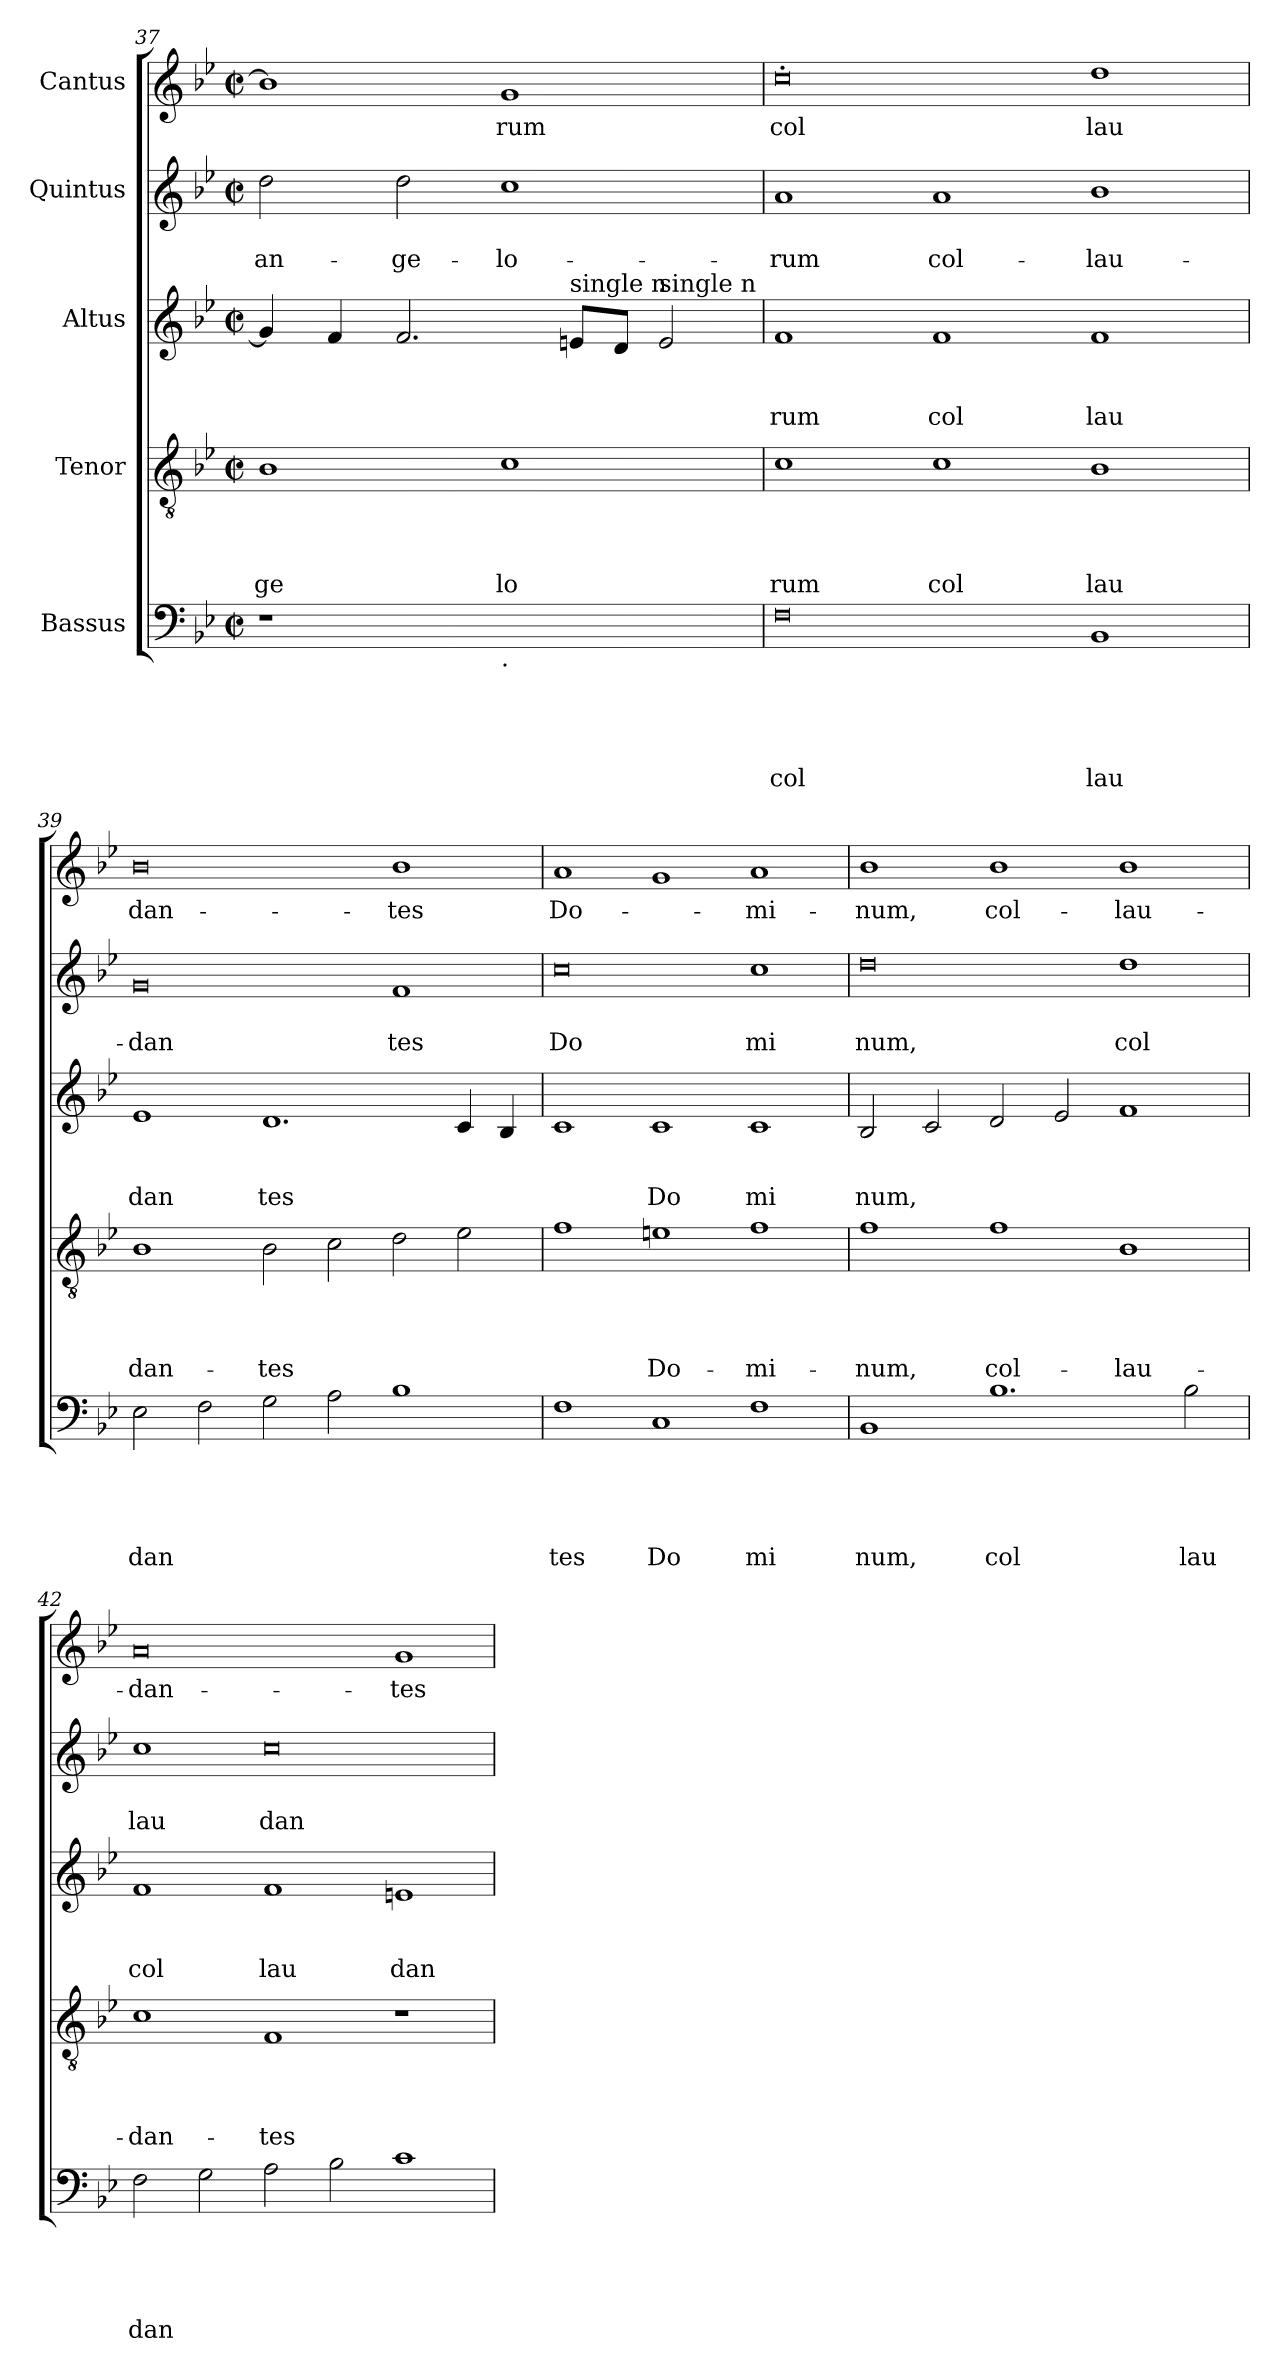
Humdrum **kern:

**kern	**text	**text	**text	**text	**text	**kern	**text	**text	**text	**text	**kern	**text	**text	**text	**kern	**text	**text	**kern	**text
*part5	*part5	*part5	*part5	*part5	*part5	*part4	*part4	*part4	*part4	*part4	*part3	*part3	*part3	*part3	*part2	*part2	*part2	*part1	*part1
*staff5	*staff5	*staff5	*staff5	*staff5	*staff5	*staff4	*staff4	*staff4	*staff4	*staff4	*staff3	*staff3	*staff3	*staff3	*staff2	*staff2	*staff2	*staff1	*staff1
*I"Bassus	*	*	*	*	*	*I"Tenor	*	*	*	*	*I"Altus	*	*	*	*I"Quintus	*	*	*I"Cantus	*
*clefF4	*	*	*	*	*	*clefGv2	*	*	*	*	*clefG2	*	*	*	*clefG2	*	*	*clefG2	*
*k[b-e-]	*	*	*	*	*	*k[b-e-]	*	*	*	*	*k[b-e-]	*	*	*	*k[b-e-]	*	*	*k[b-e-]	*
*B-:	*	*	*	*	*	*B-:	*	*	*	*	*B-:	*	*	*	*B-:	*	*	*B-:	*
*M2/2	*	*	*	*	*	*M2/2	*	*	*	*	*M2/2	*	*	*	*M2/2	*	*	*M2/2	*
*met(c|)	*	*	*	*	*	*met(c|)	*	*	*	*	*met(c|)	*	*	*	*met(c|)	*	*	*met(c|)	*
=37	=37	=37	=37	=37	=37	=37	=37	=37	=37	=37	=37	=37	=37	=37	=37	=37	=37	=37	=37
!	!	!	!	!	!	!	!	!	!	!LO:LY:b	!	!	!	!	!	!	!LO:LY:b	!	!
1r	.	.	.	.	.	1B-	.	.	.	ge	4g/]	.	.	.	2dd\	.	an-	1b-]	.
.	.	.	.	.	.	.	.	.	.	.	4f/	.	.	.	.	.	.	.	.
!	!	!	!	!	!	!	!	!	!	!	!	!	!	!	!	!	!LO:LY:b	!	!
.	.	.	.	.	.	.	.	.	.	.	2.f/	.	.	.	2dd\	.	-ge-	.	.
!LO:TX:b:t=.	!	!	!	!	!	!	!	!	!	!	!	!	!	!	!	!	!	!	!
!	!	!	!	!	!	!	!	!	!	!LO:LY:b	!	!	!	!	!	!	!LO:LY:b	!	!LO:LY:b
1ryy	.	.	.	.	.	1c	.	.	.	lo	.	.	.	.	1cc	.	-lo-	1g	rum
!	!	!	!	!	!	!	!	!	!	!	!LO:TX:a:t=single n	!	!	!	!	!	!	!	!
.	.	.	.	.	.	.	.	.	.	.	8e/L	.	.	.	.	.	.	.	.
.	.	.	.	.	.	.	.	.	.	.	8d/J	.	.	.	.	.	.	.	.
!	!	!	!	!	!	!	!	!	!	!	!LO:TX:a:t=single n	!	!	!	!	!	!	!	!
.	.	.	.	.	.	.	.	.	.	.	2e/	.	.	.	.	.	.	.	.
=38	=38	=38	=38	=38	=38	=38	=38	=38	=38	=38	=38	=38	=38	=38	=38	=38	=38	=38	=38
!	!	!	!	!	!LO:LY:b	!	!	!	!	!LO:LY:b	!	!	!	!LO:LY:b	!	!	!LO:LY:b	!	!LO:LY:b
0F	.	.	.	.	col	1c	.	.	.	rum	1f	.	.	rum	1a	.	-rum	0cc'>	col
!	!	!	!	!	!	!	!	!	!	!LO:LY:b	!	!	!	!LO:LY:b	!	!	!LO:LY:b	!	!
.	.	.	.	.	.	1c	.	.	.	col	1f	.	.	col	1a	.	col-	.	.
!	!	!	!	!	!LO:LY:b	!	!	!	!	!LO:LY:b	!	!	!	!LO:LY:b	!	!	!LO:LY:b	!	!LO:LY:b
1BB-	.	.	.	.	lau	1B-	.	.	.	lau	1f	.	.	lau	1b-	.	-lau-	1dd	lau
!!LO:LB:g=z
=39	=39	=39	=39	=39	=39	=39	=39	=39	=39	=39	=39	=39	=39	=39	=39	=39	=39	=39	=39
!	!	!	!	!	!LO:LY:b	!	!	!	!	!LO:LY:b	!	!	!	!LO:LY:b	!	!	!LO:LY:b	!	!LO:LY:b
2E-\	.	.	.	.	dan	1B-	.	.	.	dan-	1e-	.	.	dan	0g	.	-dan	0b-	dan-
2F\	.	.	.	.	.	.	.	.	.	.	.	.	.	.	.	.	.	.	.
!	!	!	!	!	!	!	!	!	!	!LO:LY:b	!	!	!	!LO:LY:b	!	!	!	!	!
2G\	.	.	.	.	.	2B-\	.	.	.	-tes	1.d	.	.	tes	.	.	.	.	.
2A\	.	.	.	.	.	2c\	.	.	.	.	.	.	.	.	.	.	.	.	.
!	!	!	!	!	!	!	!	!	!	!	!	!	!	!	!	!	!LO:LY:b	!	!LO:LY:b
1B-	.	.	.	.	.	2d\	.	.	.	.	.	.	.	.	1f	.	tes	1b-	-tes
.	.	.	.	.	.	2e-\	.	.	.	.	4c/	.	.	.	.	.	.	.	.
.	.	.	.	.	.	.	.	.	.	.	4B-/	.	.	.	.	.	.	.	.
=40	=40	=40	=40	=40	=40	=40	=40	=40	=40	=40	=40	=40	=40	=40	=40	=40	=40	=40	=40
!	!	!	!	!	!LO:LY:b	!	!	!	!	!	!	!	!	!	!	!	!LO:LY:b	!	!LO:LY:b
1F	.	.	.	.	tes	1f	.	.	.	.	1c	.	.	.	0cc	.	Do	1a	Do-
!	!	!	!	!	!LO:LY:b	!	!	!	!	!LO:LY:b	!	!	!	!LO:LY:b	!	!	!	!	!
1C	.	.	.	.	Do	1en	.	.	.	Do-	1c	.	.	Do	.	.	.	1g	.
!	!	!	!	!	!LO:LY:b	!	!	!	!	!LO:LY:b	!	!	!	!LO:LY:b	!	!	!LO:LY:b	!	!LO:LY:b
1F	.	.	.	.	mi	1f	.	.	.	-mi-	1c	.	.	mi	1cc	.	mi	1a	-mi-
=41	=41	=41	=41	=41	=41	=41	=41	=41	=41	=41	=41	=41	=41	=41	=41	=41	=41	=41	=41
!	!	!	!	!	!LO:LY:b	!	!	!	!	!LO:LY:b	!	!	!	!LO:LY:b	!	!	!LO:LY:b	!	!LO:LY:b
1BB-	.	.	.	.	num,	1f	.	.	.	-num,	2B-/	.	.	num,	0dd	.	num,	1b-	-num,
.	.	.	.	.	.	.	.	.	.	.	2c/	.	.	.	.	.	.	.	.
!	!	!	!	!	!LO:LY:b	!	!	!	!	!LO:LY:b	!	!	!	!	!	!	!	!	!LO:LY:b
1.B-	.	.	.	.	col	1f	.	.	.	col-	2d/	.	.	.	.	.	.	1b-	col-
.	.	.	.	.	.	.	.	.	.	.	2e-/	.	.	.	.	.	.	.	.
!	!	!	!	!	!	!	!	!	!	!LO:LY:b	!	!	!	!	!	!	!LO:LY:b	!	!LO:LY:b
.	.	.	.	.	.	1B-	.	.	.	-lau-	1f	.	.	.	1dd	.	col	1b-	-lau-
!	!	!	!	!	!LO:LY:b	!	!	!	!	!	!	!	!	!	!	!	!	!	!
2B-\	.	.	.	.	lau	.	.	.	.	.	.	.	.	.	.	.	.	.	.
=42	=42	=42	=42	=42	=42	=42	=42	=42	=42	=42	=42	=42	=42	=42	=42	=42	=42	=42	=42
!	!	!	!	!	!LO:LY:b	!	!	!	!	!LO:LY:b	!	!	!	!LO:LY:b	!	!	!LO:LY:b	!	!LO:LY:b
2F\	.	.	.	.	dan	1c	.	.	.	-dan-	1f	.	.	col	1cc	.	lau	0a	-dan-
2G\	.	.	.	.	.	.	.	.	.	.	.	.	.	.	.	.	.	.	.
!	!	!	!	!	!	!	!	!	!	!LO:LY:b	!	!	!	!LO:LY:b	!	!	!LO:LY:b	!	!
2A\	.	.	.	.	.	1F	.	.	.	-tes	1f	.	.	lau	0cc	.	dan	.	.
2B-\	.	.	.	.	.	.	.	.	.	.	.	.	.	.	.	.	.	.	.
!	!	!	!	!	!	!	!	!	!	!	!	!	!	!LO:LY:b	!	!	!	!	!LO:LY:b
1c	.	.	.	.	.	1r	.	.	.	.	1en	.	.	dan	.	.	.	1g	-tes
=	=	=	=	=	=	=	=	=	=	=	=	=	=	=	=	=	=	=	=
*-	*-	*-	*-	*-	*-	*-	*-	*-	*-	*-	*-	*-	*-	*-	*-	*-	*-	*-	*-
